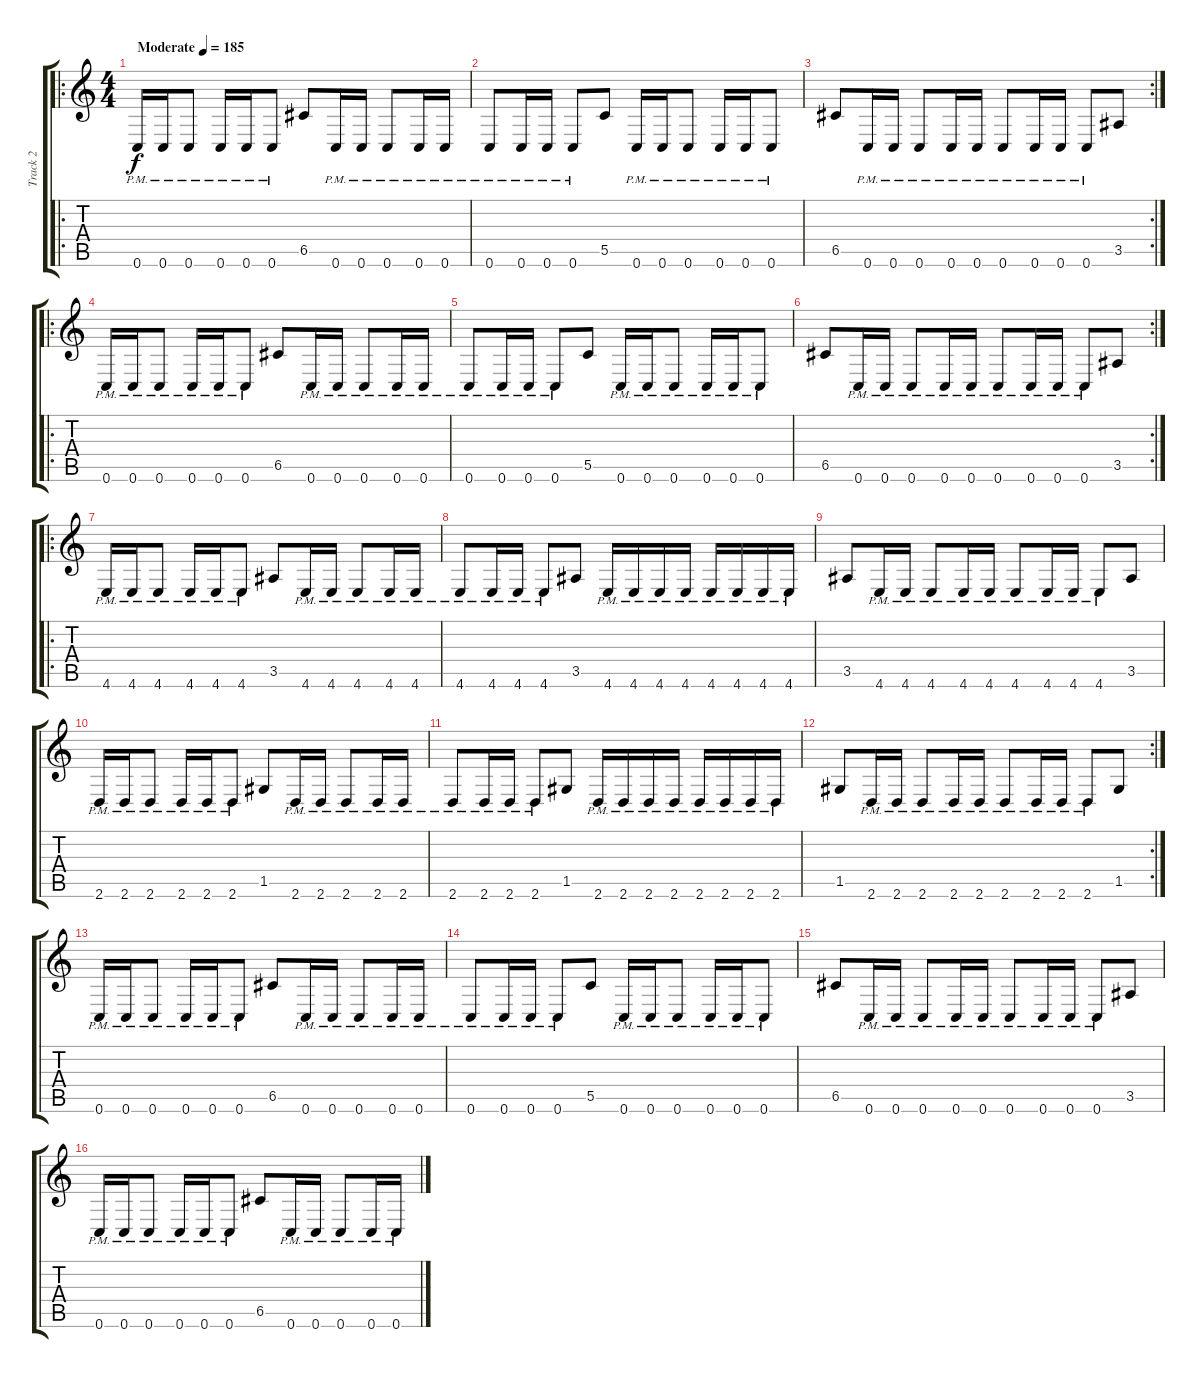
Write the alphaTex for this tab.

\track ("Track 2" "Track 2") {instrument distortionguitar}
\staff {score tabs}
\tuning (D4 A3 F3 C3 G2 C2) {hide}
\ro
\ts (4 4)
\tempo (185 "Moderate")
\clef g2
\ks c
0.6{pm}.16{dy f instrument distortionguitar} 0.6{pm}.16 0.6{pm}.8 0.6{pm}.16 0.6{pm}.16 0.6{pm}.8 6.5.8 0.6{pm}.16 0.6{pm}.16 0.6{pm}.8 0.6{pm}.16 0.6{pm}.16 |
0.6{pm}.8 0.6{pm}.16 0.6{pm}.16 0.6{pm}.8 5.5.8 0.6{pm}.16 0.6{pm}.16 0.6{pm}.8 0.6{pm}.16 0.6{pm}.16 0.6{pm}.8 |
\rc 2
6.5.8 0.6{pm}.16 0.6{pm}.16 0.6{pm}.8 0.6{pm}.16 0.6{pm}.16 0.6{pm}.8 0.6{pm}.16 0.6{pm}.16 0.6{pm}.8 3.5.8 |
\ro
0.6{pm}.16 0.6{pm}.16 0.6{pm}.8 0.6{pm}.16 0.6{pm}.16 0.6{pm}.8 6.5.8 0.6{pm}.16 0.6{pm}.16 0.6{pm}.8 0.6{pm}.16 0.6{pm}.16 |
0.6{pm}.8 0.6{pm}.16 0.6{pm}.16 0.6{pm}.8 5.5.8 0.6{pm}.16 0.6{pm}.16 0.6{pm}.8 0.6{pm}.16 0.6{pm}.16 0.6{pm}.8 |
\rc 2
6.5.8 0.6{pm}.16 0.6{pm}.16 0.6{pm}.8 0.6{pm}.16 0.6{pm}.16 0.6{pm}.8 0.6{pm}.16 0.6{pm}.16 0.6{pm}.8 3.5.8 |
\ro
4.6{pm}.16 4.6{pm}.16 4.6{pm}.8 4.6{pm}.16 4.6{pm}.16 4.6{pm}.8 3.5.8 4.6{pm}.16 4.6{pm}.16 4.6{pm}.8 4.6{pm}.16 4.6{pm}.16 |
4.6{pm}.8 4.6{pm}.16 4.6{pm}.16 4.6{pm}.8 3.5.8 4.6{pm}.16 4.6{pm}.16 4.6{pm}.16 4.6{pm}.16 4.6{pm}.16 4.6{pm}.16 4.6{pm}.16 4.6{pm}.16 |
3.5.8 4.6{pm}.16 4.6{pm}.16 4.6{pm}.8 4.6{pm}.16 4.6{pm}.16 4.6{pm}.8 4.6{pm}.16 4.6{pm}.16 4.6{pm}.8 3.5.8 |
2.6{pm}.16 2.6{pm}.16 2.6{pm}.8 2.6{pm}.16 2.6{pm}.16 2.6{pm}.8 1.5.8 2.6{pm}.16 2.6{pm}.16 2.6{pm}.8 2.6{pm}.16 2.6{pm}.16 |
2.6{pm}.8 2.6{pm}.16 2.6{pm}.16 2.6{pm}.8 1.5.8 2.6{pm}.16 2.6{pm}.16 2.6{pm}.16 2.6{pm}.16 2.6{pm}.16 2.6{pm}.16 2.6{pm}.16 2.6{pm}.16 |
\rc 2
1.5.8 2.6{pm}.16 2.6{pm}.16 2.6{pm}.8 2.6{pm}.16 2.6{pm}.16 2.6{pm}.8 2.6{pm}.16 2.6{pm}.16 2.6{pm}.8 1.5.8 |
0.6{pm}.16 0.6{pm}.16 0.6{pm}.8 0.6{pm}.16 0.6{pm}.16 0.6{pm}.8 6.5.8 0.6{pm}.16 0.6{pm}.16 0.6{pm}.8 0.6{pm}.16 0.6{pm}.16 |
0.6{pm}.8 0.6{pm}.16 0.6{pm}.16 0.6{pm}.8 5.5.8 0.6{pm}.16 0.6{pm}.16 0.6{pm}.8 0.6{pm}.16 0.6{pm}.16 0.6{pm}.8 |
6.5.8 0.6{pm}.16 0.6{pm}.16 0.6{pm}.8 0.6{pm}.16 0.6{pm}.16 0.6{pm}.8 0.6{pm}.16 0.6{pm}.16 0.6{pm}.8 3.5.8 |
0.6{pm}.16 0.6{pm}.16 0.6{pm}.8 0.6{pm}.16 0.6{pm}.16 0.6{pm}.8 6.5.8 0.6{pm}.16 0.6{pm}.16 0.6{pm}.8 0.6{pm}.16 0.6{pm}.16
